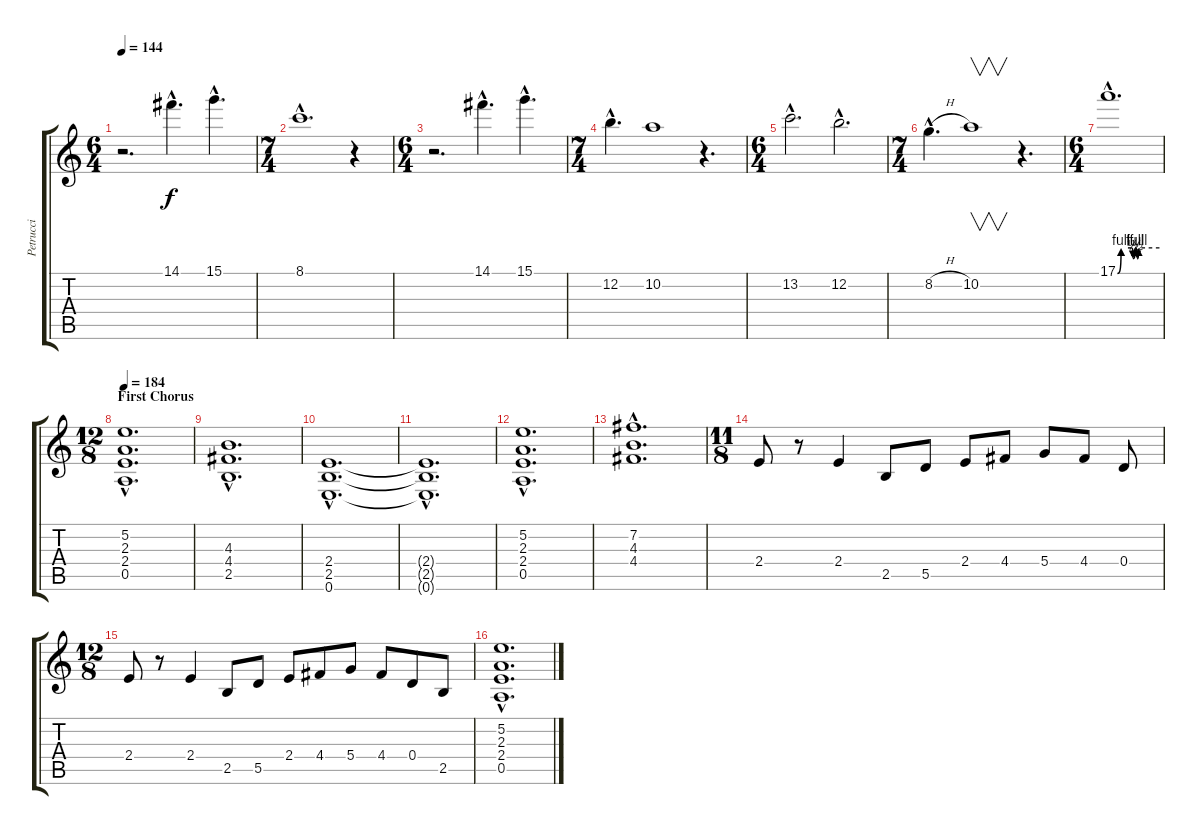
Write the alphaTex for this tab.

\track ("Petrucci" "Petrucci") {instrument distortionguitar}
\staff {score tabs}
\tuning (E4 B3 G3 D3 A2 E2) {hide}
\ts (6 4)
\tempo 144
\clef g2
\ks c
r.2{d dy f} 14.1{hac}.4{d} 15.1{hac}.4{d} |
\ts (7 4)
8.1{hac}.1{d} r.4 |
\ts (6 4)
r.2{d} 14.1{hac}.4{d} 15.1{hac}.4{d} |
\ts (7 4)
12.2{hac}.4{d} 10.2.1 r.4{d} |
\ts (6 4)
13.2{hac}.2{d} 12.2{hac}.2{d} |
\ts (7 4)
8.2{h hac}.4{d} 10.2.1{v} r.4{d} |
\ts (6 4)
17.1{be (custom 0 0 5 4 20 4 22 2 25 4 28 2 30 4 60 4) hac}.1{d} |
\ts (12 8)
\section ("" "First Chorus")
\tempo 184
(5.2{hac} 2.3{hac} 2.4{hac} 0.5{hac}).1{d} |
(4.3{hac} 4.4{hac} 2.5{hac}).1{d} |
(2.4{hac} 2.5{hac} 0.6{hac}).1{d} |
(2.4{hac t} 2.5{hac t} 0.6{hac t}).1{d} |
(5.2{hac} 2.3{hac} 2.4{hac} 0.5{hac}).1{d} |
(7.2{hac} 4.3{hac} 4.4{hac}).1{d} |
\ts (11 8)
2.4.8 r.8 2.4.4 2.5.8 5.5.8 2.4.8 4.4.8 5.4.8 4.4.8 0.4.8 |
\ts (12 8)
2.4.8 r.8 2.4.4 2.5.8 5.5.8 2.4.8 4.4.8 5.4.8 4.4.8 0.4.8 2.5.8 |
(5.2{hac} 2.3{hac} 2.4{hac} 0.5{hac}).1{d}
